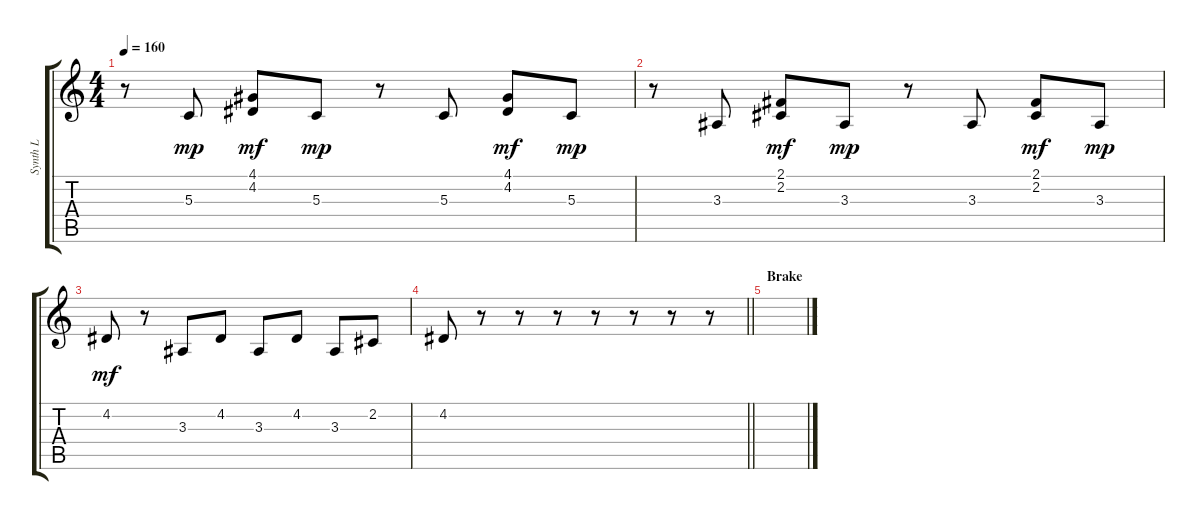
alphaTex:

\track ("Synth L" "Synth L") {instrument lead2sawtooth}
\staff {score tabs}
\tuning (E4 B3 G3 D3 A2 E2) {hide}
\ts (4 4)
\tempo 160
\clef g2
\ks c
r.8{dy mp} 5.3.8 (4.1 4.2).8{dy mf} 5.3.8{dy mp} r.8 5.3.8 (4.1 4.2).8{dy mf} 5.3.8{dy mp} |
r.8 3.3.8 (2.1 2.2).8{dy mf} 3.3.8{dy mp} r.8 3.3.8 (2.1 2.2).8{dy mf} 3.3.8{dy mp} |
4.2.8{dy mf} r.8 3.3.8 4.2.8 3.3.8 4.2.8 3.3.8 2.2.8 |
\barLineRight lightlight
4.2.8 r.8 r.8 r.8 r.8 r.8 r.8 r.8 |
\section ("" "Brake")
